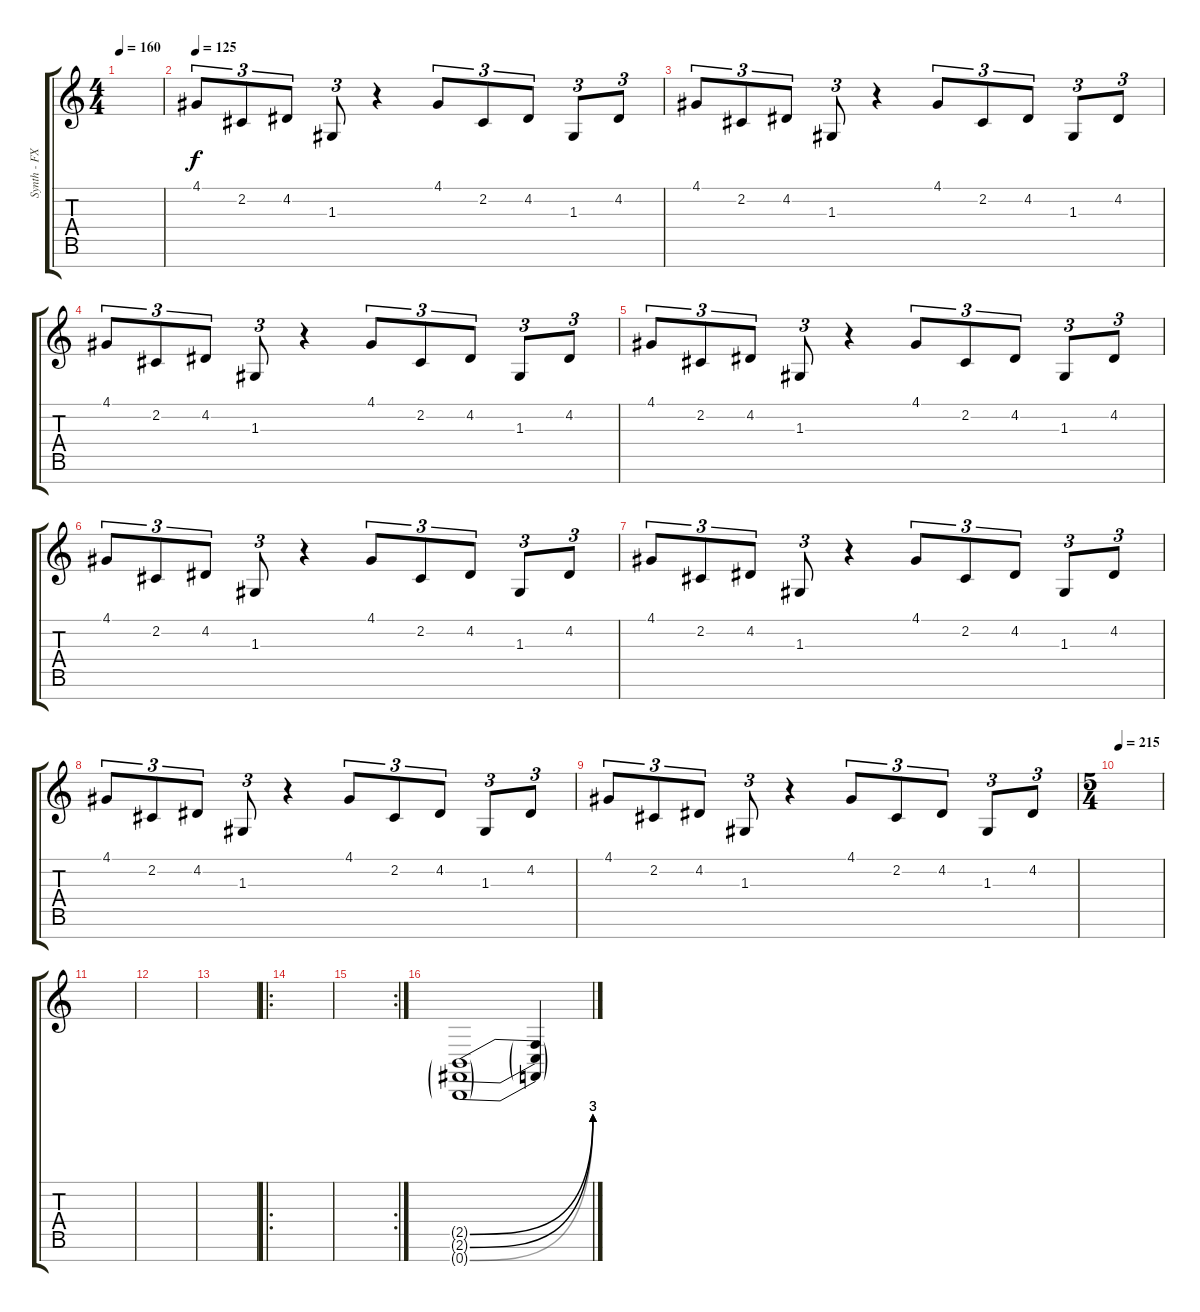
\track ("Synth - FX 1" "Synth - FX") {instrument fx5brightness}
\staff {score tabs}
\tuning (E4 B3 G3 D3 A2 E2 B1) {hide}
\ts (4 4)
\tempo 160
\clef g2
\ks c
|
\tempo 125
4.1.8{tu (3 2) dy f volume 10} 2.2.8{tu (3 2)} 4.2.8{tu (3 2)} 1.3.8{tu (3 2)} r.4 4.1.8{tu (3 2)} 2.2.8{tu (3 2)} 4.2.8{tu (3 2)} 1.3.8{tu (3 2)} 4.2.8{tu (3 2)} |
4.1.8{tu (3 2)} 2.2.8{tu (3 2)} 4.2.8{tu (3 2)} 1.3.8{tu (3 2)} r.4 4.1.8{tu (3 2)} 2.2.8{tu (3 2)} 4.2.8{tu (3 2)} 1.3.8{tu (3 2)} 4.2.8{tu (3 2)} |
4.1.8{tu (3 2)} 2.2.8{tu (3 2)} 4.2.8{tu (3 2)} 1.3.8{tu (3 2)} r.4 4.1.8{tu (3 2)} 2.2.8{tu (3 2)} 4.2.8{tu (3 2)} 1.3.8{tu (3 2)} 4.2.8{tu (3 2)} |
4.1.8{tu (3 2)} 2.2.8{tu (3 2)} 4.2.8{tu (3 2)} 1.3.8{tu (3 2)} r.4 4.1.8{tu (3 2)} 2.2.8{tu (3 2)} 4.2.8{tu (3 2)} 1.3.8{tu (3 2)} 4.2.8{tu (3 2)} |
4.1.8{tu (3 2)} 2.2.8{tu (3 2)} 4.2.8{tu (3 2)} 1.3.8{tu (3 2)} r.4 4.1.8{tu (3 2)} 2.2.8{tu (3 2)} 4.2.8{tu (3 2)} 1.3.8{tu (3 2)} 4.2.8{tu (3 2)} |
4.1.8{tu (3 2)} 2.2.8{tu (3 2)} 4.2.8{tu (3 2)} 1.3.8{tu (3 2)} r.4 4.1.8{tu (3 2)} 2.2.8{tu (3 2)} 4.2.8{tu (3 2)} 1.3.8{tu (3 2)} 4.2.8{tu (3 2)} |
4.1.8{tu (3 2)} 2.2.8{tu (3 2)} 4.2.8{tu (3 2)} 1.3.8{tu (3 2)} r.4 4.1.8{tu (3 2)} 2.2.8{tu (3 2)} 4.2.8{tu (3 2)} 1.3.8{tu (3 2)} 4.2.8{tu (3 2)} |
4.1.8{tu (3 2)} 2.2.8{tu (3 2)} 4.2.8{tu (3 2)} 1.3.8{tu (3 2)} r.4 4.1.8{tu (3 2)} 2.2.8{tu (3 2)} 4.2.8{tu (3 2)} 1.3.8{tu (3 2)} 4.2.8{tu (3 2)} |
\ts (5 4)
\tempo 215
|
|
|
|
\ro
|
\rc 2
|
(2.5{be (bend 0 0 60 12) g} 2.6{be (bend 0 0 60 12) g} 0.7{be (bend 0 0 60 12) g}).1 (2.5{t} 2.6{t} 0.7{t}).4
